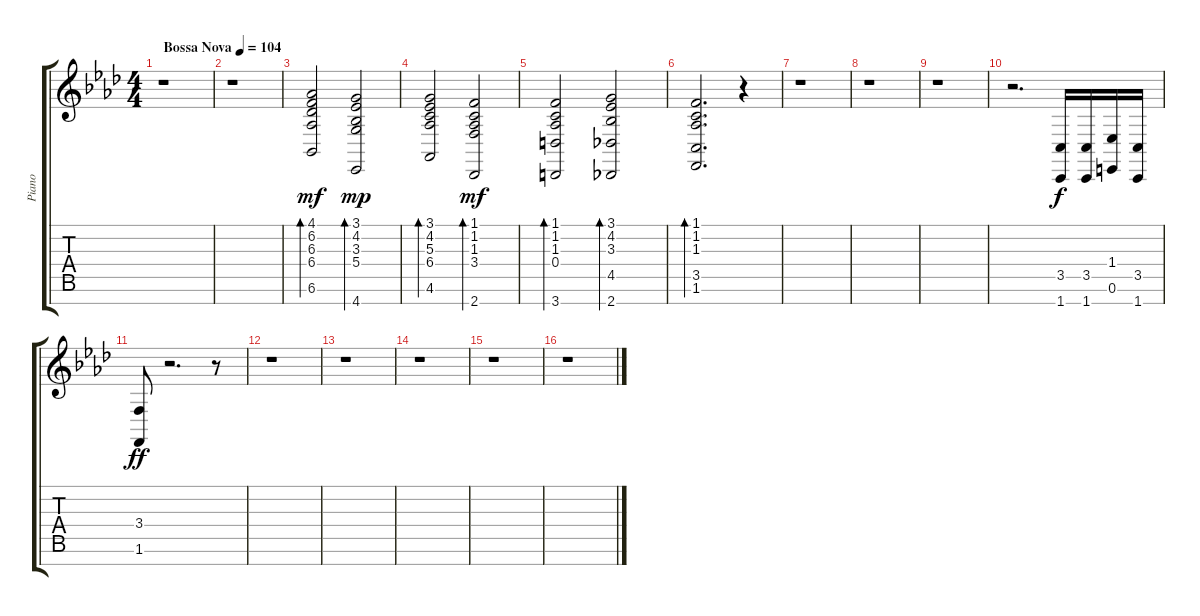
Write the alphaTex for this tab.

\track ("Piano" "Piano") {instrument brightacousticpiano}
\staff {score tabs}
\tuning (E4 B3 G3 D3 A2 E2 B1) {hide}
\ts (4 4)
\tempo (104 "Bossa Nova")
\clef g2
\ks ab
r.1{dy mf instrument brightacousticpiano} |
r.1 |
(4.1 6.2 6.3 6.4 6.6).2{bd 60} (3.1 4.2 3.3 5.4 4.7).2{bd 60 dy mp} |
(3.1 4.2 5.3 6.4 4.6).2{bd 60} (1.1 1.2 1.3 3.4 2.7).2{bd 60 dy mf} |
(1.1 1.2 1.3 0.4 3.7).2{bd 60} (3.1 4.2 3.3 4.5 2.7).2{bd 60} |
(1.1 1.2 1.3 3.5 1.6).2{d bd 60} r.4 |
r.1 |
r.1 |
r.1 |
r.2{d} (3.5 1.7).16{dy f} (3.5 1.7).16 (1.4 0.6).16 (3.5 1.7).16 |
(3.4 1.6).8{dy ff} r.2{d} r.8 |
r.1 |
r.1 |
r.1 |
r.1 |
r.1
